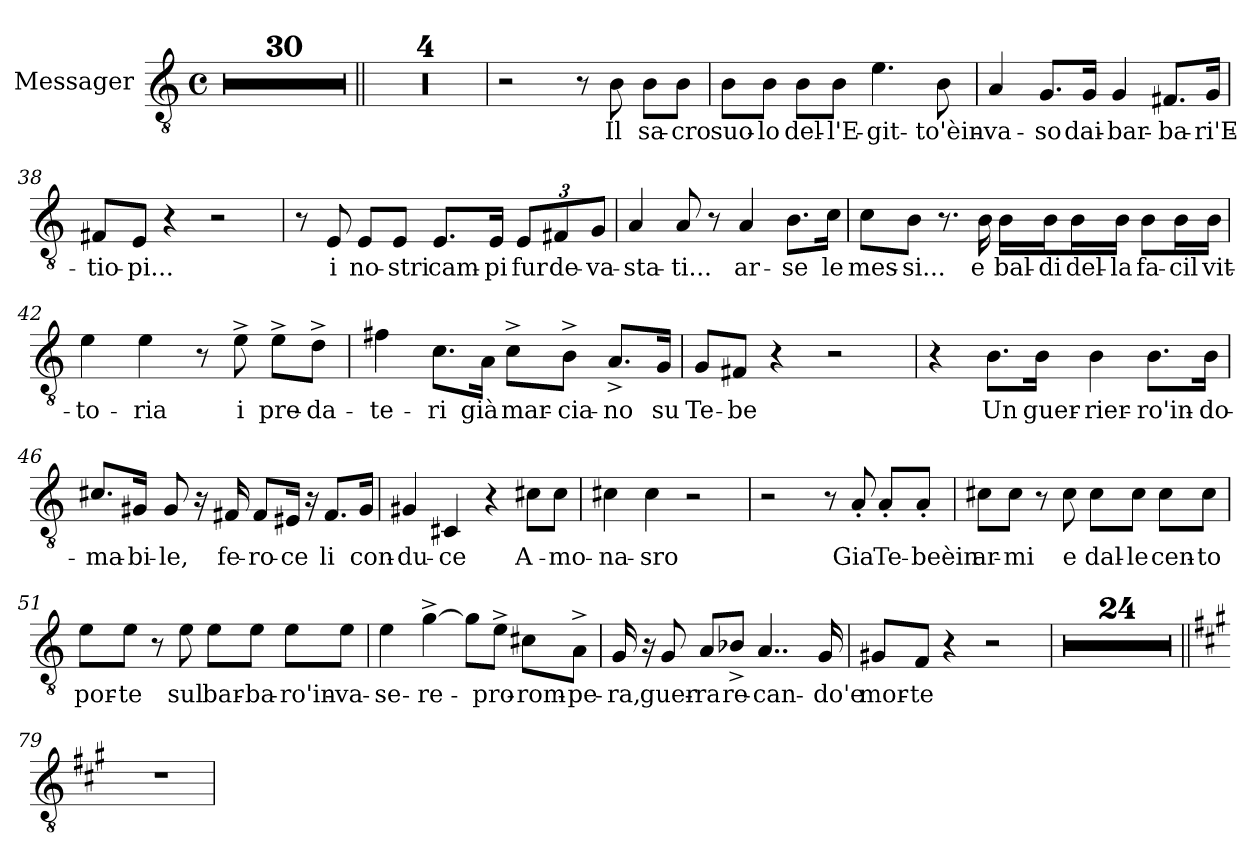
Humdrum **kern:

**kern	**text
*part1	*part1
*staff1	*staff1
*I"Messager	*
*I'Mes.	*
*clefGv2	*
*k[]	*
*M4/4	*
*met(c)	*
=1	=1
1r	.
=2	=2
1r	.
=3	=3
1r	.
!!LO:LB:g=z
=4	=4
1r	.
=5	=5
1r	.
=6	=6
1r	.
!!LO:LB:g=z
=7	=7
1r	.
=8	=8
1r	.
=9	=9
1r	.
!!LO:LB:g=z
=10	=10
1r	.
=11	=11
1r	.
=12	=12
1r	.
!!LO:LB:g=z
=13	=13
1r	.
=14	=14
1r	.
=15	=15
1r	.
=16	=16
1r	.
!!LO:LB:g=z
=17	=17
1r	.
=18	=18
1r	.
=19	=19
1r	.
=20	=20
1r	.
=21	=21
1r	.
!!LO:PB:g=z
=22	=22
1r	.
=23	=23
1r	.
=24	=24
1r	.
=25	=25
1r	.
=26	=26
1r	.
!!LO:LB:g=z
=27	=27
1r	.
=28	=28
1r	.
=29	=29
1r	.
=30	=30
1r	.
=31||	=31||
1r	.
!!LO:LB:g=z
=32	=32
1r	.
=33	=33
1r	.
=34	=34
1r	.
=35	=35
2r	.
8r	.
!	!LO:LY:b:color=#0055FF
8B\	Il
!	!LO:LY:b:color=#0055FF
8B\L	sa-
!	!LO:LY:b:color=#0055FF
8B\J	-cro
=36	=36
!	!LO:LY:b:color=#0055FF
8B\L	suo-
!	!LO:LY:b:color=#0055FF
8B\J	-lo
!	!LO:LY:b:color=#0055FF
8B\L	del-
!	!LO:LY:b:color=#0055FF
8B\J	-l'E-
!	!LO:LY:b:color=#0055FF
4.e\	-git-
!	!LO:LY:b:color=#0055FF
8B\	-to'èin-
!!LO:LB:g=z
=37	=37
!	!LO:LY:b:color=#0055FF
4A/	-va-
!	!LO:LY:b:color=#0055FF
8.G/L	-so
!	!LO:LY:b:color=#0055FF
16G/Jk	dai-
!	!LO:LY:b:color=#0055FF
4G/	-bar-
!	!LO:LY:b:color=#0055FF
8.F#X/L	-ba-
!	!LO:LY:b:color=#0055FF
16G/Jk	-ri'E-
=38	=38
!	!LO:LY:b:color=#0055FF
8F#X/L	-tio-
!	!LO:LY:b:color=#0055FF
8E/J	-pi...
4r	.
2r	.
=39	=39
8r	.
!	!LO:LY:b:color=#0055FF
8E/	i
!	!LO:LY:b:color=#0055FF
8E/L	no-
!	!LO:LY:b:color=#0055FF
8E/J	-stri
!	!LO:LY:b:color=#0055FF
8.E/L	cam-
!	!LO:LY:b:color=#0055FF
16E/Jk	-pi
!	!LO:LY:b:color=#0055FF
12E/L	fur
!	!LO:LY:b:color=#0055FF
12F#X/	de-
!	!LO:LY:b:color=#0055FF
12G/J	-va-
!!LO:LB:g=z
=40	=40
!	!LO:LY:b:color=#0055FF
4A/	-sta-
!	!LO:LY:b:color=#0055FF
8A/	-ti...
8r	.
!	!LO:LY:b:color=#0055FF
4A/	ar-
!	!LO:LY:b:color=#0055FF
8.B\L	-se
!	!LO:LY:b:color=#0055FF
16c\Jk	le
=41	=41
!	!LO:LY:b:color=#0055FF
8c\L	mes-
!	!LO:LY:b:color=#0055FF
8B\J	-si...
8.r	.
!	!LO:LY:b:color=#0055FF
16B\	e
!	!LO:LY:b:color=#0055FF
16B\LL	bal-
!	!LO:LY:b:color=#0055FF
16B\J	-di
!	!LO:LY:b:color=#0055FF
16B\L	del-
!	!LO:LY:b:color=#0055FF
16B\JJ	-la
!	!LO:LY:b:color=#0055FF
8B\L	fa-
!	!LO:LY:b:color=#0055FF
16B\L	-cil
!	!LO:LY:b:color=#0055FF
16B\JJ	vit-
!!LO:PB:g=z
=42	=42
!	!LO:LY:b:color=#0055FF
4e\	-to-
!	!LO:LY:b:color=#0055FF
4e\	-ria
8r	.
!	!LO:LY:b:color=#0055FF
8e^\	i
!	!LO:LY:b:color=#0055FF
8e^\L	pre-
!	!LO:LY:b:color=#0055FF
8d^\J	-da-
=43	=43
!	!LO:LY:b:color=#0055FF
4f#X\	-te-
!	!LO:LY:b:color=#0055FF
8.c\L	-ri
!	!LO:LY:b:color=#0055FF
16A\Jk	già
!	!LO:LY:b:color=#0055FF
8c^\L	mar-
!	!LO:LY:b:color=#0055FF
8B^\J	-cia-
!	!LO:LY:b:color=#0055FF
8.A^/L	-no
!	!LO:LY:b:color=#0055FF
16G/Jk	su
!!LO:LB:g=z
=44	=44
!	!LO:LY:b:color=#0055FF
8G/L	Te-
!	!LO:LY:b:color=#0055FF
8F#X/J	-be
4r	.
2r	.
=45	=45
4r	.
!	!LO:LY:b:color=#0055FF
8.B\L	Un
!	!LO:LY:b:color=#0055FF
16B\Jk	guer-
!	!LO:LY:b:color=#0055FF
4B\	-rier-
!	!LO:LY:b:color=#0055FF
8.B\L	-ro'in-
!	!LO:LY:b:color=#0055FF
16B\Jk	-do-
=46	=46
!	!LO:LY:b:color=#0055FF
8.c#X/L	-ma-
!	!LO:LY:b:color=#0055FF
16G#X/Jk	-bi-
!	!LO:LY:b:color=#0055FF
8G#/	-le,
16r	.
!	!LO:LY:b:color=#0055FF
16F#X/	fe-
!	!LO:LY:b:color=#0055FF
8F#/L	-ro-
!	!LO:LY:b:color=#0055FF
16E#X/Jk	-ce
16r	.
!	!LO:LY:b:color=#0055FF
8.F#/L	li
!	!LO:LY:b:color=#0055FF
16G#/Jk	con-
!!LO:PB:g=z
=47	=47
!	!LO:LY:b:color=#0055FF
4G#X/	-du-
!	!LO:LY:b:color=#0055FF
4C#X/	-ce
4r	.
!	!LO:LY:b:color=#0055FF
8c#X\L	A-
!	!LO:LY:b:color=#0055FF
8c#\J	-mo-
=48	=48
!	!LO:LY:b:color=#0055FF
4c#X\	-na-
!	!LO:LY:b:color=#0055FF
4c#\	-sro
2r	.
=49	=49
2r	.
8r	.
!	!LO:LY:b:color=#0055FF
8A'/	Gia
!	!LO:LY:b:color=#0055FF
8A'/L	Te-
!	!LO:LY:b:color=#0055FF
8A'/J	-beèin
=50	=50
!	!LO:LY:b:color=#0055FF
8c#X\L	ar-
!	!LO:LY:b:color=#0055FF
8c#\J	-mi
8r	.
!	!LO:LY:b:color=#0055FF
8c#\	e
!	!LO:LY:b:color=#0055FF
8c#\L	dal-
!	!LO:LY:b:color=#0055FF
8c#\J	-le
!	!LO:LY:b:color=#0055FF
8c#\L	cen-
!	!LO:LY:b:color=#0055FF
8c#\J	-to
!!LO:LB:g=z
=51	=51
!	!LO:LY:b:color=#0055FF
8e\L	por-
!	!LO:LY:b:color=#0055FF
8e\J	-te
8r	.
!	!LO:LY:b:color=#0055FF
8e\	sul
!	!LO:LY:b:color=#0055FF
8e\L	bar-
!	!LO:LY:b:color=#0055FF
8e\J	-ba-
!	!LO:LY:b:color=#0055FF
8e\L	-ro'in-
!	!LO:LY:b:color=#0055FF
8e\J	-va-
=52	=52
!	!LO:LY:b:color=#0055FF
4e\	-se-
!	!LO:LY:b:color=#0055FF
[4g^\	-re-
8g\L]	.
!	!LO:LY:b:color=#0055FF
8e^\J	-pro-
!	!LO:LY:b:color=#0055FF
8c#X\L	-rom-
!	!LO:LY:b:color=#0055FF
8A^\J	-pe-
=53	=53
!	!LO:LY:b:color=#0055FF
16G/	-ra,
16r	.
!	!LO:LY:b:color=#0055FF
8G/	guer-
!	!LO:LY:b:color=#0055FF
8A/L	-ra
!	!LO:LY:b:color=#0055FF
8B-X^/J	re-
!	!LO:LY:b:color=#0055FF
4..A/	-can-
!	!LO:LY:b:color=#0055FF
16G/	-do'e
!!LO:PB:g=z
=54	=54
!	!LO:LY:b:color=#0055FF
8G#X/L	mor-
!	!LO:LY:b:color=#0055FF
8F/J	-te
4r	.
2r	.
=55	=55
1r	.
=56	=56
1r	.
!!LO:LB:g=z
=57	=57
1r	.
=58	=58
1r	.
=59	=59
1r	.
!!LO:PB:g=z
=60	=60
1r	.
=61	=61
1r	.
=62	=62
1r	.
!!LO:LB:g=z
=63	=63
1r	.
=64	=64
1r	.
=65	=65
1r	.
=66	=66
1r	.
!!LO:PB:g=z
=67	=67
1r	.
=68	=68
1r	.
=69	=69
1r	.
=70	=70
1r	.
!!LO:PB:g=z
=71	=71
1r	.
=72	=72
1r	.
=73	=73
1r	.
=74	=74
1r	.
!!LO:LB:g=z
=75	=75
1r	.
=76	=76
1r	.
=77	=77
1r	.
=78	=78
1r	.
!!LO:PB:g=z
=79||	=79||
*k[f#c#g#]	*
1r	.
=	=
*-	*-
